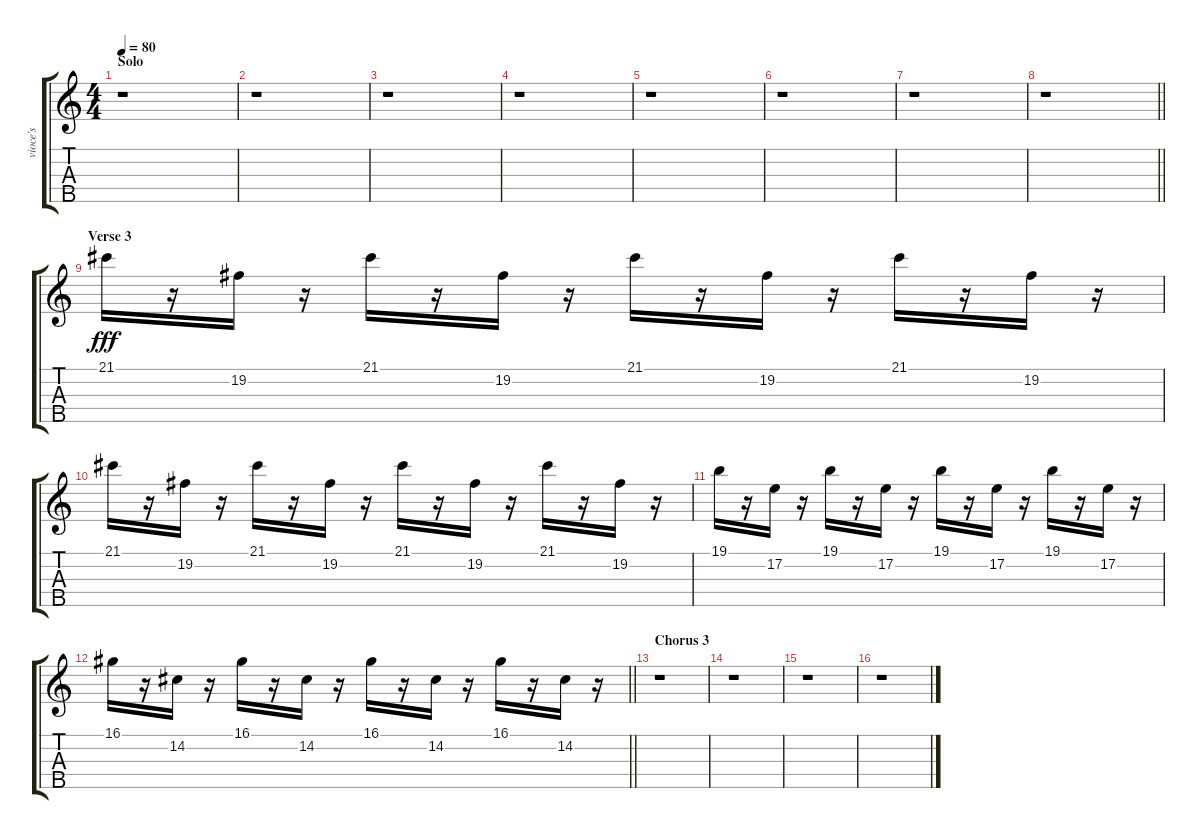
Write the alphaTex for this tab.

\track ("vioce's" "vioce's") {instrument stringensemble1}
\staff {score tabs}
\tuning (E4 B3 G3 D3 A2) {hide}
\ts (4 4)
\section ("" "Solo")
\tempo 80
\clef g2
\ks c
r.1{dy fff} |
r.1 |
r.1 |
r.1 |
r.1 |
r.1 |
r.1 |
\barLineRight lightlight
r.1 |
\section ("" "Verse 3")
21.1.16 r.16 19.2.16 r.16 21.1.16 r.16 19.2.16 r.16 21.1.16 r.16 19.2.16 r.16 21.1.16 r.16 19.2.16 r.16 |
21.1.16 r.16 19.2.16 r.16 21.1.16 r.16 19.2.16 r.16 21.1.16 r.16 19.2.16 r.16 21.1.16 r.16 19.2.16 r.16 |
19.1.16 r.16 17.2.16 r.16 19.1.16 r.16 17.2.16 r.16 19.1.16 r.16 17.2.16 r.16 19.1.16 r.16 17.2.16 r.16 |
\barLineRight lightlight
16.1.16 r.16 14.2.16 r.16 16.1.16 r.16 14.2.16 r.16 16.1.16 r.16 14.2.16 r.16 16.1.16 r.16 14.2.16 r.16 |
\section ("" "Chorus 3")
r.1 |
r.1 |
r.1 |
r.1
